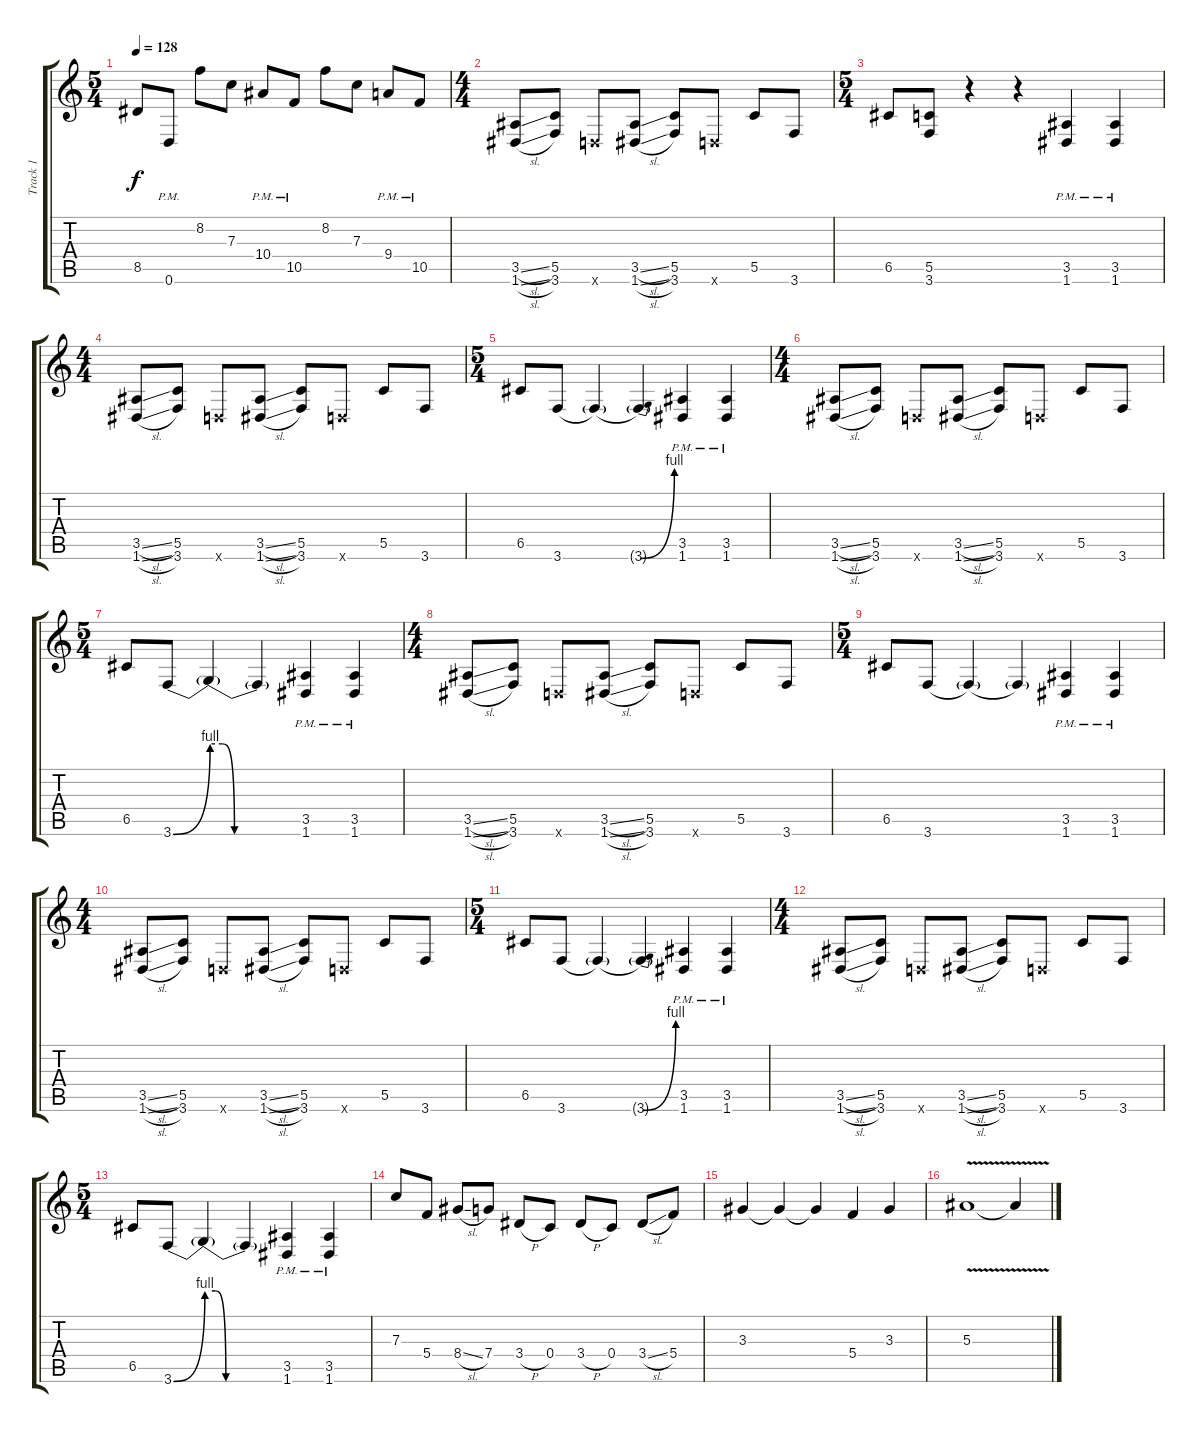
\track ("Track 1" "Track 1") {instrument distortionguitar}
\staff {score tabs}
\tuning (D4 A3 F3 C3 G2 D2) {hide}
\ts (5 4)
\tempo 128
\clef g2
\ks c
8.5.8{dy f} 0.6{pm}.8 8.2.8 7.3.8 10.4{pm}.8 10.5{pm}.8 8.2.8 7.3.8 9.4{pm}.8 10.5{pm}.8 |
\ts (4 4)
(3.5{sl} 1.6{sl}).8 (5.5 3.6).8 0.6{x}.8 (3.5{sl} 1.6{sl}).8 (5.5 3.6).8 0.6{x}.8 5.5.8 3.6.8 |
\ts (5 4)
6.5.8 (5.5 3.6).8 r.4 r.4 (3.5{pm} 1.6{pm}).4 (3.5{pm} 1.6{pm}).4 |
\ts (4 4)
(3.5{sl} 1.6{sl}).8 (5.5 3.6).8 0.6{x}.8 (3.5{sl} 1.6{sl}).8 (5.5 3.6).8 0.6{x}.8 5.5.8 3.6.8 |
\ts (5 4)
6.5.8 3.6{be (hold 0 0 60 0)}.8 3.6{be (hold 0 0 60 0) t}.4 3.6{be (bend 0 0 60 4) t}.4 (3.5{pm} 1.6{pm}).4 (3.5{pm} 1.6{pm}).4 |
\ts (4 4)
(3.5{sl} 1.6{sl}).8 (5.5 3.6).8 0.6{x}.8 (3.5{sl} 1.6{sl}).8 (5.5 3.6).8 0.6{x}.8 5.5.8 3.6.8 |
\ts (5 4)
6.5.8 3.6{be (bend 0 0 60 4)}.8 3.6{be (custom 0 4 15 4 30 0 60 0) t}.4 3.6{be (hold 0 0 60 0) t}.4 (3.5{pm} 1.6{pm}).4 (3.5{pm} 1.6{pm}).4 |
\ts (4 4)
(3.5{sl} 1.6{sl}).8 (5.5 3.6).8 0.6{x}.8 (3.5{sl} 1.6{sl}).8 (5.5 3.6).8 0.6{x}.8 5.5.8 3.6.8 |
\ts (5 4)
6.5.8 3.6{be (hold 0 0 60 0)}.8 3.6{be (hold 0 0 60 0) t}.4 3.6{be (hold 0 0 60 0) t}.4 (3.5{pm} 1.6{pm}).4 (3.5{pm} 1.6{pm}).4 |
\ts (4 4)
(3.5{sl} 1.6{sl}).8 (5.5 3.6).8 0.6{x}.8 (3.5{sl} 1.6{sl}).8 (5.5 3.6).8 0.6{x}.8 5.5.8 3.6.8 |
\ts (5 4)
6.5.8 3.6{be (hold 0 0 60 0)}.8 3.6{be (hold 0 0 60 0) t}.4 3.6{be (bend 0 0 60 4) t}.4 (3.5{pm} 1.6{pm}).4 (3.5{pm} 1.6{pm}).4 |
\ts (4 4)
(3.5{sl} 1.6{sl}).8 (5.5 3.6).8 0.6{x}.8 (3.5{sl} 1.6{sl}).8 (5.5 3.6).8 0.6{x}.8 5.5.8 3.6.8 |
\ts (5 4)
6.5.8 3.6{be (bend 0 0 60 4)}.8 3.6{be (custom 0 4 15 4 30 0 60 0) t}.4 3.6{be (hold 0 0 60 0) t}.4 (3.5{pm} 1.6{pm}).4 (3.5{pm} 1.6{pm}).4 |
7.3.8 5.4.8 8.4{sl}.8 7.4.8 3.4{h}.8 0.4.8 3.4{h}.8 0.4.8 3.4{sl}.8 5.4.8 |
3.3.4 3.3{t}.4 3.3{t}.4 5.4.4 3.3.4 |
5.3{v}.1 5.3{v t}.4
